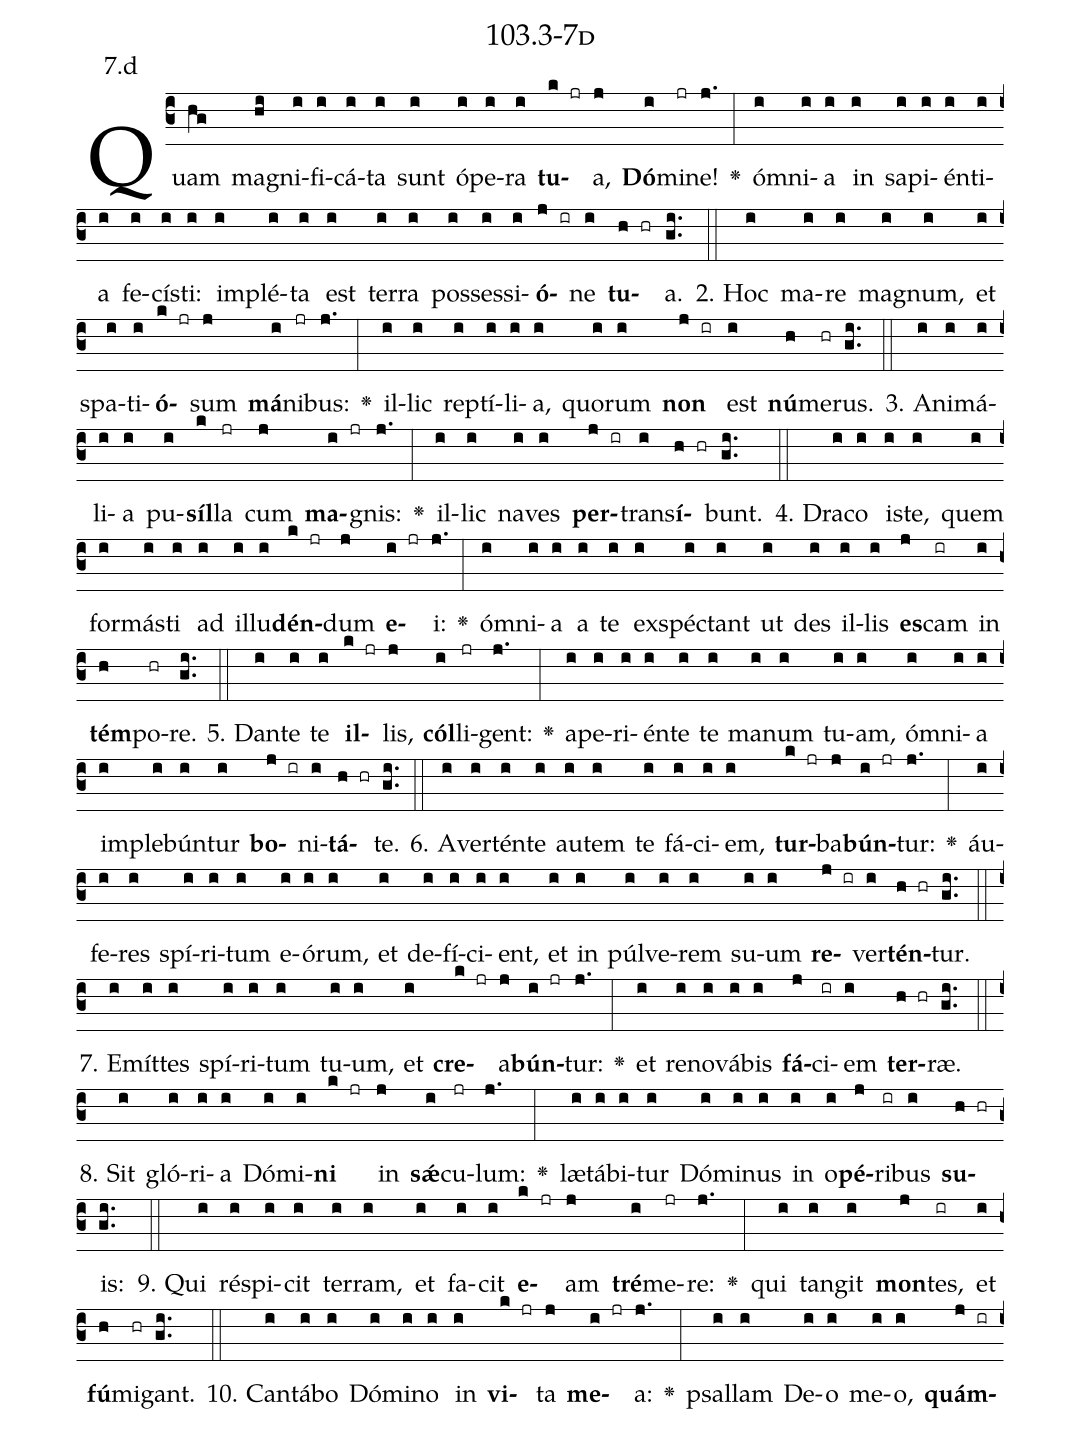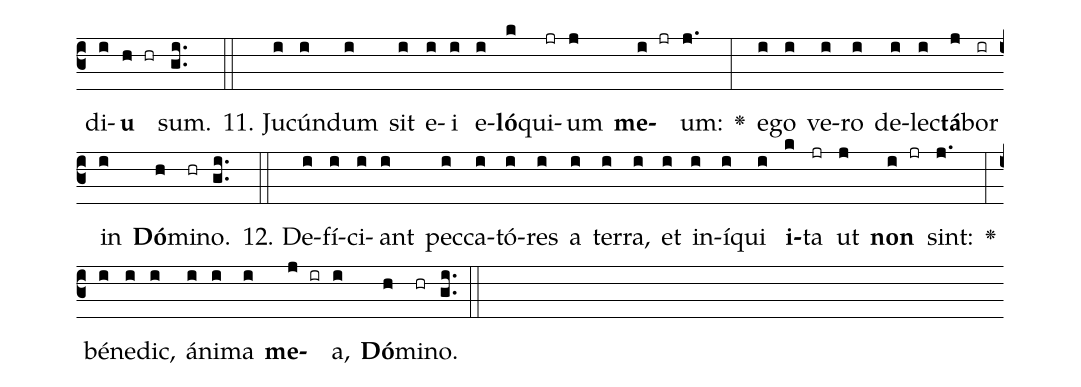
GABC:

name: 103.3-7d;
annotation: 7.d;
%%
(c3)Quam(hg) ma(hi)gni(i)fi(i)cá(i)ta(i) sunt(i) ó(i)pe(i)ra(i) <b>tu</b>(k jr)a,(j) <b>Dó</b>(i)mi(jr)ne!(j.) <v>\greheightstar</v>(:) óm(i)ni(i)a(i) in(i) sa(i)pi(i)én(i)ti(i)a(i) fe(i)cís(i)ti:(i) im(i)plé(i)ta(i) est(i) ter(i)ra(i) pos(i)ses(i)si(i)<b>ó</b>(j ir)ne(i) <b>tu</b>(h hr)a.(gi..) (::)
2. Hoc(i) ma(i)re(i) ma(i)gnum,(i) et(i) spa(i)ti(i)<b>ó</b>(k jr)sum(j) <b>má</b>(i)ni(jr)bus:(j.) <v>\greheightstar</v>(:) il(i)lic(i) rep(i)tí(i)li(i)a,(i) quo(i)rum(i) <b>non</b>(j ir) est(i) <b>nú</b>(h)me(hr)rus.(gi..) (::)
3. A(i)ni(i)má(i)li(i)a(i) pu(i)<b>síl</b>(k)la(jr) cum(j) <b>ma</b>(i jr)gnis:(j.) <v>\greheightstar</v>(:) il(i)lic(i) na(i)ves(i) <b>per</b>(j ir)trans(i)<b>í</b>(h hr)bunt.(gi..) (::)
4. Dra(i)co(i) is(i)te,(i) quem(i) for(i)más(i)ti(i) ad(i) il(i)lu(i)<b>dén</b>(k jr)dum(j) <b>e</b>(i jr)i:(j.) <v>\greheightstar</v>(:) óm(i)ni(i)a(i) a(i) te(i) ex(i)spéc(i)tant(i) ut(i) des(i) il(i)lis(i) <b>es</b>(j)cam(ir) in(i) <b>tém</b>(h)po(hr)re.(gi..) (::)
5. Dan(i)te(i) te(i) <b>il</b>(k jr)lis,(j) <b>cól</b>(i)li(jr)gent:(j.) <v>\greheightstar</v>(:) a(i)pe(i)ri(i)én(i)te(i) te(i) ma(i)num(i) tu(i)am,(i) óm(i)ni(i)a(i) im(i)ple(i)bún(i)tur(i) <b>bo</b>(j ir)ni(i)<b>tá</b>(h hr)te.(gi..) (::)
6. A(i)ver(i)tén(i)te(i) au(i)tem(i) te(i) fá(i)ci(i)em,(i) <b>tur</b>(k jr)ba(j)<b>bún</b>(i jr)tur:(j.) <v>\greheightstar</v>(:) áu(i)fe(i)res(i) spí(i)ri(i)tum(i) e(i)ó(i)rum,(i) et(i) de(i)fí(i)ci(i)ent,(i) et(i) in(i) púl(i)ve(i)rem(i) su(i)um(i) <b>re</b>(j ir)ver(i)<b>tén</b>(h hr)tur.(gi..) (::)
7. E(i)mít(i)tes(i) spí(i)ri(i)tum(i) tu(i)um,(i) et(i) <b>cre</b>(k jr)a(j)<b>bún</b>(i jr)tur:(j.) <v>\greheightstar</v>(:) et(i) re(i)no(i)vá(i)bis(i) <b>fá</b>(j)ci(ir)em(i) <b>ter</b>(h hr)ræ.(gi..) (::)
8. Sit(i) gló(i)ri(i)a(i) Dó(i)mi(i)<b>ni</b>(k jr) in(j) <b>sǽ</b>(i)cu(jr)lum:(j.) <v>\greheightstar</v>(:) læ(i)tá(i)bi(i)tur(i) Dó(i)mi(i)nus(i) in(i) o(i)<b>pé</b>(j)ri(ir)bus(i) <b>su</b>(h hr)is:(gi..) (::)
9. Qui(i) ré(i)spi(i)cit(i) ter(i)ram,(i) et(i) fa(i)cit(i) <b>e</b>(k jr)am(j) <b>tré</b>(i)me(jr)re:(j.) <v>\greheightstar</v>(:) qui(i) tan(i)git(i) <b>mon</b>(j)tes,(ir) et(i) <b>fú</b>(h)mi(hr)gant.(gi..) (::)
10. Can(i)tá(i)bo(i) Dó(i)mi(i)no(i) in(i) <b>vi</b>(k jr)ta(j) <b>me</b>(i jr)a:(j.) <v>\greheightstar</v>(:) psal(i)lam(i) De(i)o(i) me(i)o,(i) <b>quám</b>(j ir)di(i)<b>u</b>(h hr) sum.(gi..) (::)
11. Ju(i)cún(i)dum(i) sit(i) e(i)i(i) e(i)<b>ló</b>(k)qui(jr)um(j) <b>me</b>(i jr)um:(j.) <v>\greheightstar</v>(:) e(i)go(i) ve(i)ro(i) de(i)lec(i)<b>tá</b>(j)bor(ir) in(i) <b>Dó</b>(h)mi(hr)no.(gi..) (::)
12. De(i)fí(i)ci(i)ant(i) pec(i)ca(i)tó(i)res(i) a(i) ter(i)ra,(i) et(i) in(i)í(i)qui(i) <b>i</b>(k)ta(jr) ut(j) <b>non</b>(i jr) sint:(j.) <v>\greheightstar</v>(:) bé(i)ne(i)dic,(i) á(i)ni(i)ma(i) <b>me</b>(j ir)a,(i) <b>Dó</b>(h)mi(hr)no.(gi..) (::)
